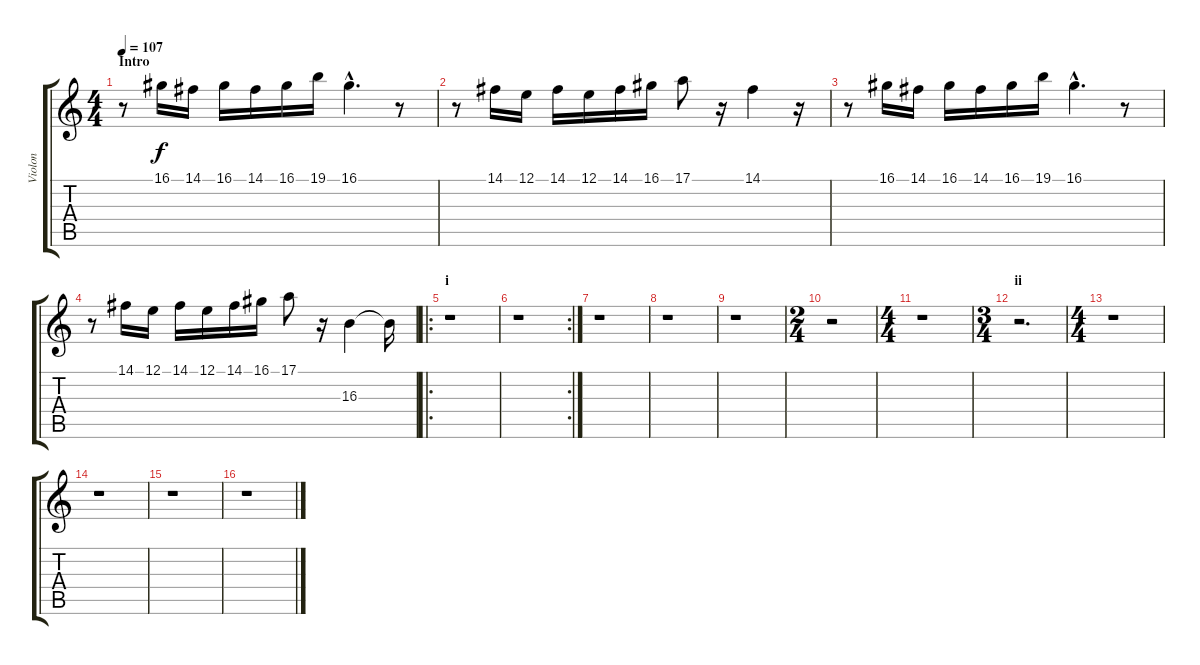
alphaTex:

\track ("Violon" "Violon") {instrument violin}
\staff {score tabs}
\tuning (E4 B3 G3 D3 A2 E2) {hide}
\ts (4 4)
\section ("" "Intro")
\tempo 107
\clef g2
\ks c
r.8{dy f instrument violin} 16.1.16 14.1.16 16.1.16 14.1.16 16.1.16 19.1.16 16.1{hac}.4{d} r.8 |
r.8 14.1.16 12.1.16 14.1.16 12.1.16 14.1.16 16.1.16 17.1.8 r.16 14.1.4 r.16 |
\section ("" "")
r.8 16.1.16 14.1.16 16.1.16 14.1.16 16.1.16 19.1.16 16.1{hac}.4{d} r.8 |
r.8 14.1.16 12.1.16 14.1.16 12.1.16 14.1.16 16.1.16 17.1.8 r.16 16.3.4 16.3{t}.16 |
\ro
\section ("" "i")
r.1 |
\rc 2
r.1 |
r.1 |
r.1 |
r.1 |
\ts (2 4)
r.2 |
\ts (4 4)
r.1 |
\ts (3 4)
\section ("" "ii")
r.2{d} |
\ts (4 4)
r.1 |
r.1 |
r.1 |
r.1
